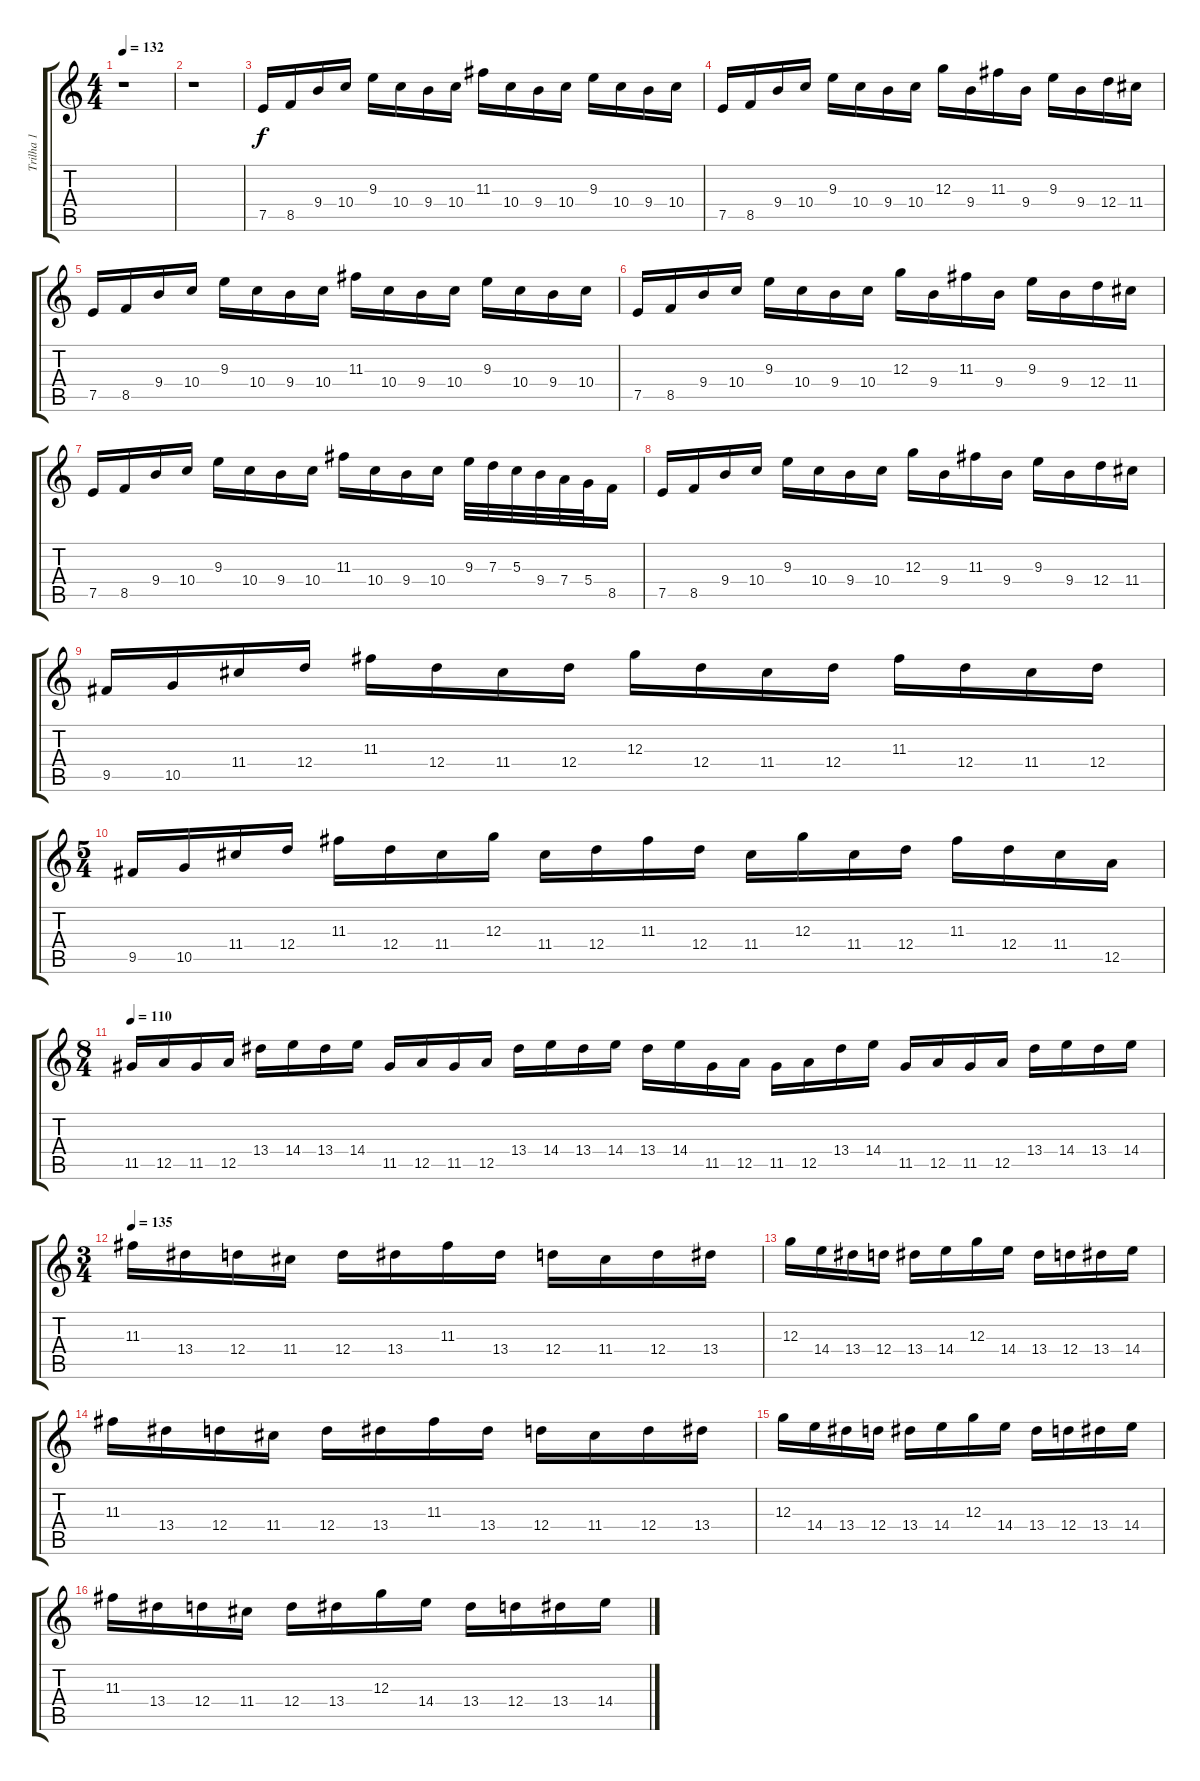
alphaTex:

\track ("Trilha 1" "Trilha 1") {instrument acousticguitarnylon}
\staff {score tabs}
\tuning (E4 B3 G3 D3 A2 E2) {hide}
\ts (4 4)
\tempo 132
\tempo 118
\tempo 132
\clef g2
\ks c
r.1{dy f instrument acousticguitarnylon} |
r.1 |
7.5.16 8.5.16 9.4.16 10.4.16 9.3.16 10.4.16 9.4.16 10.4.16 11.3.16 10.4.16 9.4.16 10.4.16 9.3.16 10.4.16 9.4.16 10.4.16 |
7.5.16 8.5.16 9.4.16 10.4.16 9.3.16 10.4.16 9.4.16 10.4.16 12.3.16 9.4.16 11.3.16 9.4.16 9.3.16 9.4.16 12.4.16 11.4.16 |
7.5.16 8.5.16 9.4.16 10.4.16 9.3.16 10.4.16 9.4.16 10.4.16 11.3.16 10.4.16 9.4.16 10.4.16 9.3.16 10.4.16 9.4.16 10.4.16 |
7.5.16 8.5.16 9.4.16 10.4.16 9.3.16 10.4.16 9.4.16 10.4.16 12.3.16 9.4.16 11.3.16 9.4.16 9.3.16 9.4.16 12.4.16 11.4.16 |
7.5.16 8.5.16 9.4.16 10.4.16 9.3.16 10.4.16 9.4.16 10.4.16 11.3.16 10.4.16 9.4.16 10.4.16 9.3.32 7.3.32 5.3.32 9.4.32 7.4.32 5.4.32 8.5.16 |
7.5.16 8.5.16 9.4.16 10.4.16 9.3.16 10.4.16 9.4.16 10.4.16 12.3.16 9.4.16 11.3.16 9.4.16 9.3.16 9.4.16 12.4.16 11.4.16 |
9.5.16 10.5.16 11.4.16 12.4.16 11.3.16 12.4.16 11.4.16 12.4.16 12.3.16 12.4.16 11.4.16 12.4.16 11.3.16 12.4.16 11.4.16 12.4.16 |
\ts (5 4)
9.5.16 10.5.16 11.4.16 12.4.16 11.3.16 12.4.16 11.4.16 12.3.16 11.4.16 12.4.16 11.3.16 12.4.16 11.4.16 12.3.16 11.4.16 12.4.16 11.3.16 12.4.16 11.4.16 12.5.16 |
\ts (8 4)
\tempo 110
11.5.16 12.5.16 11.5.16 12.5.16 13.4.16 14.4.16 13.4.16 14.4.16 11.5.16 12.5.16 11.5.16 12.5.16 13.4.16 14.4.16 13.4.16 14.4.16 13.4.16 14.4.16 11.5.16 12.5.16 11.5.16 12.5.16 13.4.16 14.4.16 11.5.16 12.5.16 11.5.16 12.5.16 13.4.16 14.4.16 13.4.16 14.4.16 |
\ts (3 4)
\tempo 135
11.3.16 13.4.16 12.4.16 11.4.16 12.4.16 13.4.16 11.3.16 13.4.16 12.4.16 11.4.16 12.4.16 13.4.16 |
12.3.16 14.4.16 13.4.16 12.4.16 13.4.16 14.4.16 12.3.16 14.4.16 13.4.16 12.4.16 13.4.16 14.4.16 |
11.3.16 13.4.16 12.4.16 11.4.16 12.4.16 13.4.16 11.3.16 13.4.16 12.4.16 11.4.16 12.4.16 13.4.16 |
12.3.16 14.4.16 13.4.16 12.4.16 13.4.16 14.4.16 12.3.16 14.4.16 13.4.16 12.4.16 13.4.16 14.4.16 |
11.3.16 13.4.16 12.4.16 11.4.16 12.4.16 13.4.16 12.3.16 14.4.16 13.4.16 12.4.16 13.4.16 14.4.16
